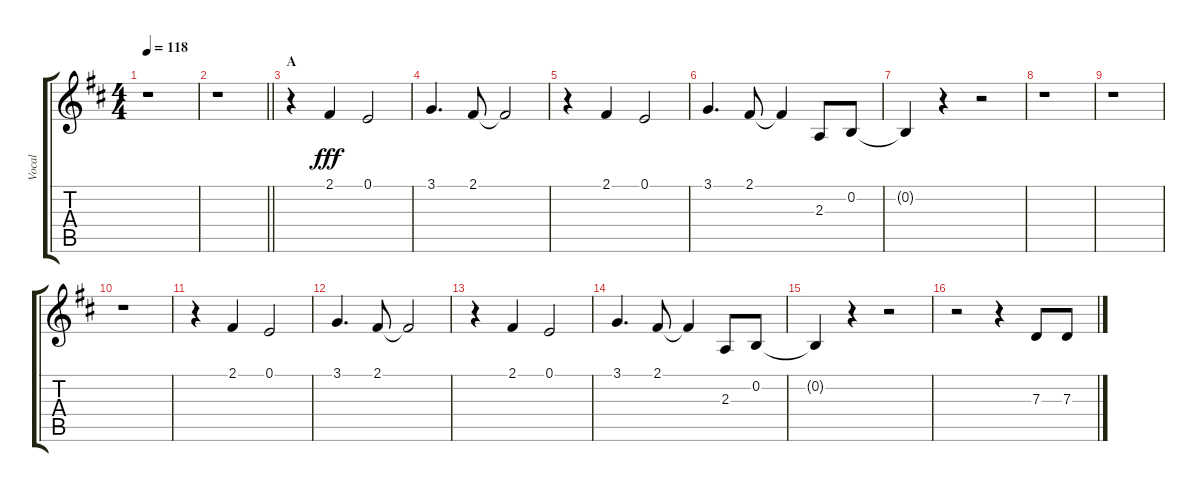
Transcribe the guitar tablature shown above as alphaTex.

\track ("Vocal" "Vocal") {instrument voiceoohs}
\staff {score tabs}
\tuning (E4 B3 G3 D3 A2 E2) {hide}
\ts (4 4)
\tempo 118
\clef g2
\ks d
r.1{dy fff} |
\barLineRight lightlight
r.1 |
\section ("" "A")
r.4 2.1.4 0.1.2 |
3.1.4{d} 2.1.8 2.1{t}.2 |
r.4 2.1.4 0.1.2 |
3.1.4{d} 2.1.8 2.1{t}.4 2.3.8 0.2.8 |
0.2{t}.4 r.4 r.2 |
r.1 |
r.1 |
r.1 |
r.4 2.1.4 0.1.2 |
3.1.4{d} 2.1.8 2.1{t}.2 |
r.4 2.1.4 0.1.2 |
3.1.4{d} 2.1.8 2.1{t}.4 2.3.8 0.2.8 |
0.2{t}.4 r.4 r.2 |
r.2 r.4 7.3.8 7.3.8
